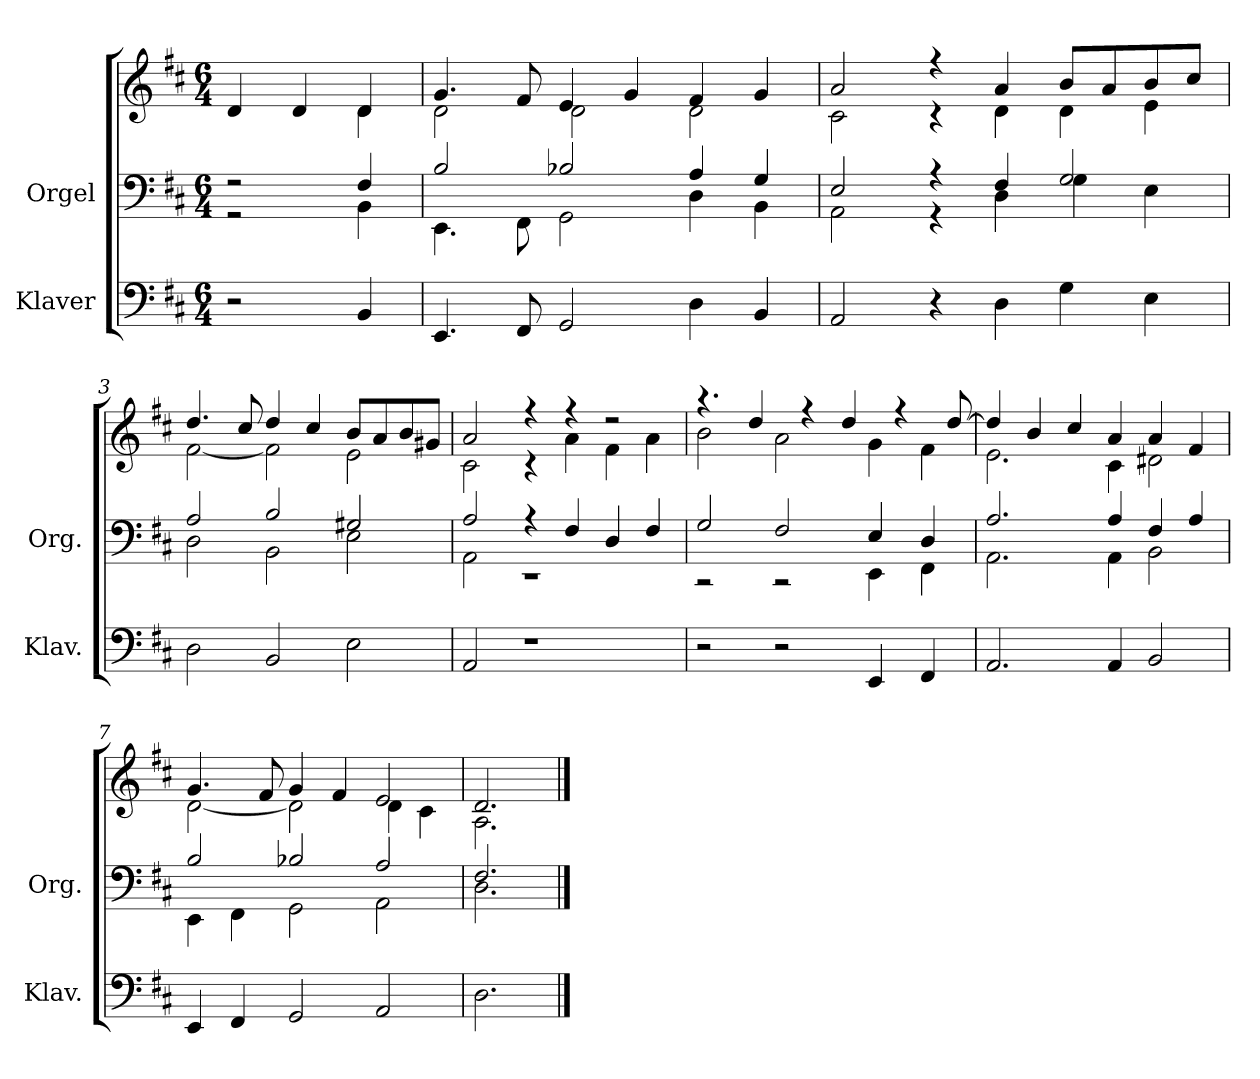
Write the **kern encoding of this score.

**kern	**kern	**kern
*part2	*part1	*part1
*staff3	*staff2	*staff1
*I"Klaver	*I"Orgel	*
*I'Klav.	*I'Org.	*
*clefF4	*clefF4	*clefG2
*k[f#c#]	*k[f#c#]	*k[f#c#]
*M6/4	*M6/4	*M6/4
*MM190	*MM190	*MM190
=	=	=
*	*^	*^
2r	2r	2r	4d/	2ryy
.	.	.	4d/	.
4BB/	4F#/	4BB\	4d/	4d\
=1	=1	=1	=1	=1
4.EE/	2B/	4.EE\	4.g/	2d\
8FF#/	.	8FF#\	8f#/	.
2GG/	2B-X/	2GG\	4e/	2d\
.	.	.	4g/	.
4D\	4A/	4D\	4f#/	2d\
4BB/	4G/	4BB\	4g/	.
=2	=2	=2	=2	=2
2AA/	2E/	2AA\	2a/	2c#\
4r	4r	4r	4r	4r
4D\	4F#/	4D\	4a/	4d\
4G\	2G/	4G\	8b/L	4d\
.	.	.	8a/	.
4E\	.	4E\	8b/	4e\
.	.	.	8cc#/J	.
=3	=3	=3	=3	=3
2D\	2A/	2D\	4.dd/	[2f#\
.	.	.	8cc#/	.
2BB/	2B/	2BB\	4dd/	2f#\]
.	.	.	4cc#/	.
2E\	2G#X/	2E\	8b/L	2e\
.	.	.	8a/	.
.	.	.	8b/	.
.	.	.	8g#X/J	.
=4	=4	=4	=4	=4
2AA/	2A/	2AA\	2a/	2c#\
1r	4r	1r	4r	4r
.	4F#/	.	4r	4a\
.	4D/	.	2r	4f#\
.	4F#/	.	.	4a\
!!LO:LB:g=z	!!
=5	=5	=5	=5	=5
2r	2G/	2r	4.r	2b\
.	.	.	4dd/	.
2r	2F#/	2r	.	2a\
.	.	.	4r	.
.	.	.	4dd/	.
4EE/	4E/	4EE\	.	4g\
.	.	.	4r	.
4FF#/	4D/	4FF#\	.	4f#\
.	.	.	[8dd/	.
=6	=6	=6	=6	=6
2.AA/	2.A/	2.AA\	4dd/]	2.e\
.	.	.	4b/	.
.	.	.	4cc#/	.
4AA/	4A/	4AA\	4a/	4c#\
2BB/	4F#/	2BB\	4a/	2d#X\
.	4A/	.	4f#/	.
=7	=7	=7	=7	=7
4EE/	2B/	4EE\	4.g/	[2d\
4FF#/	.	4FF#\	.	.
.	.	.	8f#/	.
2GG/	2B-X/	2GG\	4g/	2d\]
.	.	.	4f#/	.
2AA/	2A/	2AA\	2e/	4d\
.	.	.	.	4c#\
=8	=8	=8	=8	=8
2.D\	2.F#/	2.D\	2.d/	2.A\
*	*v	*v	*	*
*	*	*v	*v
==	==	==
*-	*-	*-
